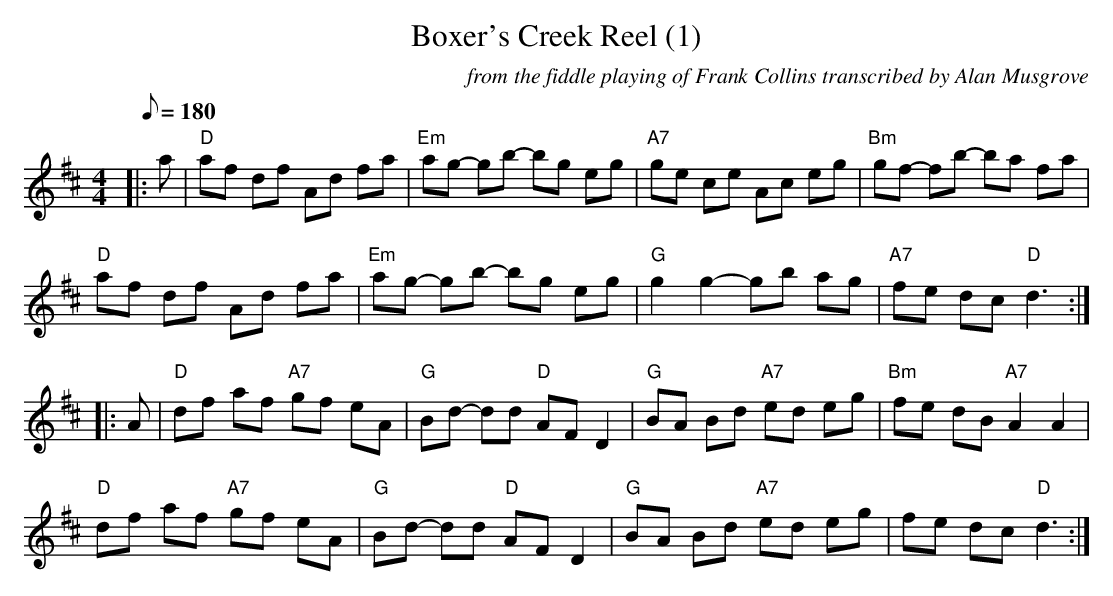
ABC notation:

X:1
T:Boxer's Creek Reel (1)
C:from the fiddle playing of Frank Collins transcribed by Alan Musgrove
M:4/4
L:1/8
Q:180
K:D
V:1
|:a|"D"af df Ad fa|"Em"ag- gb- bg eg|"A7"ge ce Ac eg|"Bm"gf- fb- ba fa|
"D"af df Ad fa|"Em"ag- gb- bg eg|"G"g2 g2-gb ag|"A7"fe dc "D"d3:|
|:A|"D"df af "A7"gf eA|"G"Bd- dd "D"AF D2|"G"BA Bd "A7"ed eg|"Bm"fe dB "A7"A2 A2|
"D"df af "A7"gf eA|"G"Bd- dd "D"AF D2|"G"BA Bd "A7"ed eg|fe dc "D"d3:|
